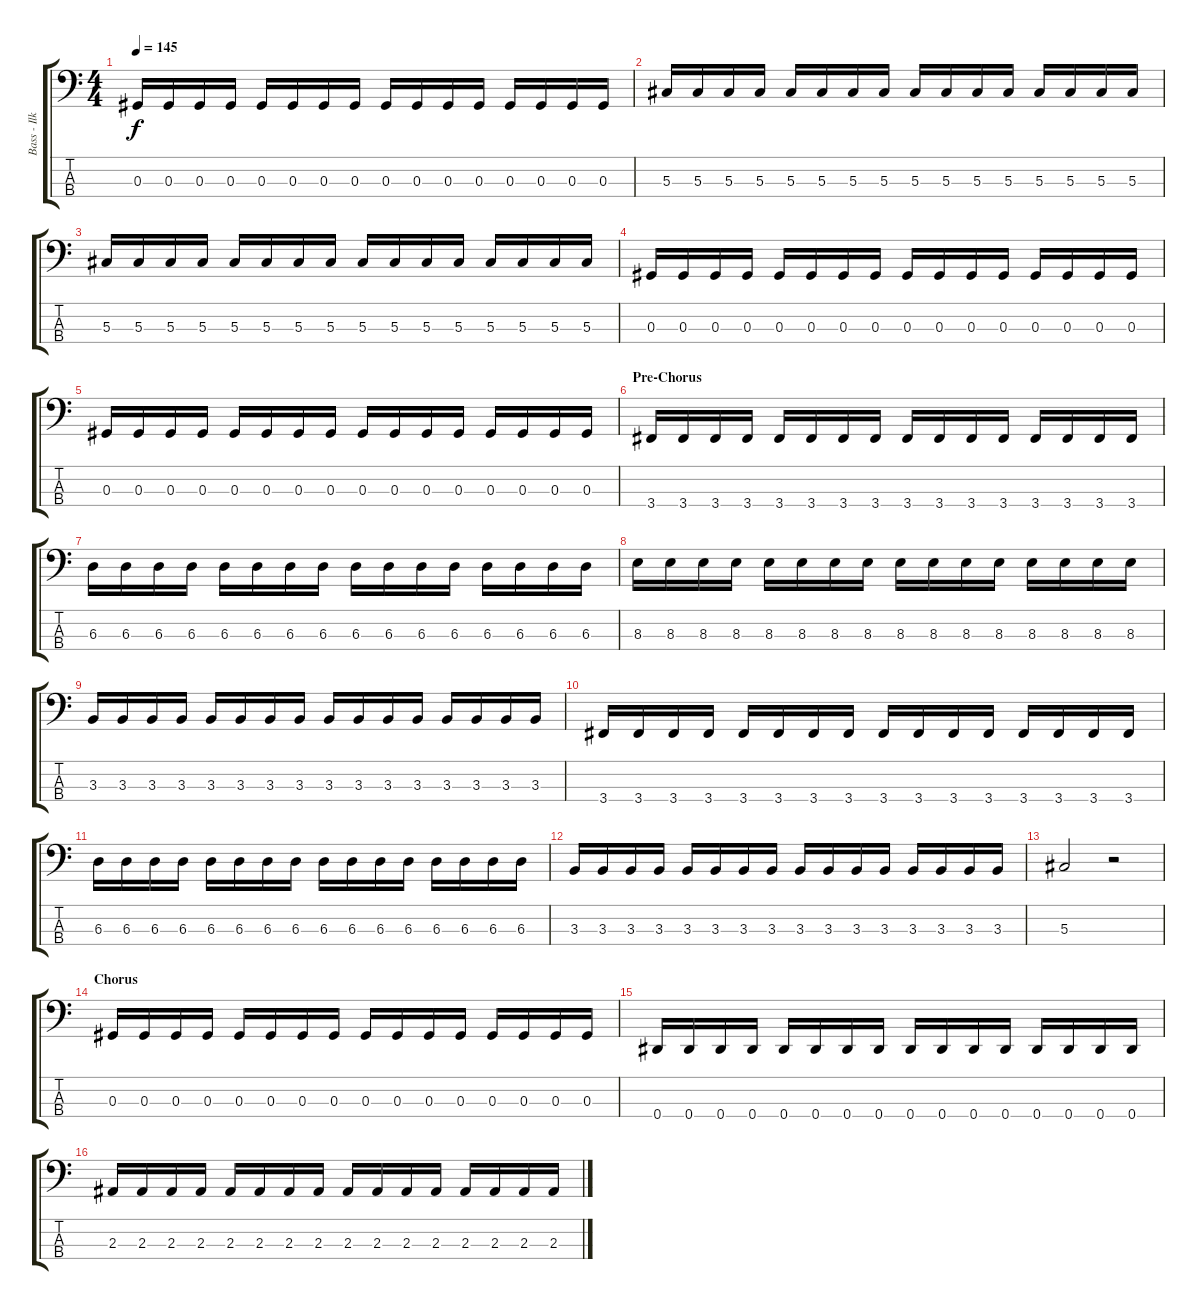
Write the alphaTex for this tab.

\track ("Bass - Ilker Erstin" "Bass - Ilk") {instrument electricbassfinger}
\staff {score tabs}
\tuning (Gb2 Db2 Ab1 Eb1) {hide}
\ts (4 4)
\tempo 145
\clef f4
\ks c
0.3.16{dy f} 0.3.16 0.3.16 0.3.16 0.3.16 0.3.16 0.3.16 0.3.16 0.3.16 0.3.16 0.3.16 0.3.16 0.3.16 0.3.16 0.3.16 0.3.16 |
5.3.16 5.3.16 5.3.16 5.3.16 5.3.16 5.3.16 5.3.16 5.3.16 5.3.16 5.3.16 5.3.16 5.3.16 5.3.16 5.3.16 5.3.16 5.3.16 |
5.3.16 5.3.16 5.3.16 5.3.16 5.3.16 5.3.16 5.3.16 5.3.16 5.3.16 5.3.16 5.3.16 5.3.16 5.3.16 5.3.16 5.3.16 5.3.16 |
0.3.16 0.3.16 0.3.16 0.3.16 0.3.16 0.3.16 0.3.16 0.3.16 0.3.16 0.3.16 0.3.16 0.3.16 0.3.16 0.3.16 0.3.16 0.3.16 |
0.3.16 0.3.16 0.3.16 0.3.16 0.3.16 0.3.16 0.3.16 0.3.16 0.3.16 0.3.16 0.3.16 0.3.16 0.3.16 0.3.16 0.3.16 0.3.16 |
\section ("" "Pre-Chorus")
3.4.16 3.4.16 3.4.16 3.4.16 3.4.16 3.4.16 3.4.16 3.4.16 3.4.16 3.4.16 3.4.16 3.4.16 3.4.16 3.4.16 3.4.16 3.4.16 |
6.3.16 6.3.16 6.3.16 6.3.16 6.3.16 6.3.16 6.3.16 6.3.16 6.3.16 6.3.16 6.3.16 6.3.16 6.3.16 6.3.16 6.3.16 6.3.16 |
8.3.16 8.3.16 8.3.16 8.3.16 8.3.16 8.3.16 8.3.16 8.3.16 8.3.16 8.3.16 8.3.16 8.3.16 8.3.16 8.3.16 8.3.16 8.3.16 |
3.3.16 3.3.16 3.3.16 3.3.16 3.3.16 3.3.16 3.3.16 3.3.16 3.3.16 3.3.16 3.3.16 3.3.16 3.3.16 3.3.16 3.3.16 3.3.16 |
3.4.16 3.4.16 3.4.16 3.4.16 3.4.16 3.4.16 3.4.16 3.4.16 3.4.16 3.4.16 3.4.16 3.4.16 3.4.16 3.4.16 3.4.16 3.4.16 |
6.3.16 6.3.16 6.3.16 6.3.16 6.3.16 6.3.16 6.3.16 6.3.16 6.3.16 6.3.16 6.3.16 6.3.16 6.3.16 6.3.16 6.3.16 6.3.16 |
3.3.16 3.3.16 3.3.16 3.3.16 3.3.16 3.3.16 3.3.16 3.3.16 3.3.16 3.3.16 3.3.16 3.3.16 3.3.16 3.3.16 3.3.16 3.3.16 |
5.3.2 r.2 |
\section ("" "Chorus")
0.3.16 0.3.16 0.3.16 0.3.16 0.3.16 0.3.16 0.3.16 0.3.16 0.3.16 0.3.16 0.3.16 0.3.16 0.3.16 0.3.16 0.3.16 0.3.16 |
0.4.16 0.4.16 0.4.16 0.4.16 0.4.16 0.4.16 0.4.16 0.4.16 0.4.16 0.4.16 0.4.16 0.4.16 0.4.16 0.4.16 0.4.16 0.4.16 |
2.3.16 2.3.16 2.3.16 2.3.16 2.3.16 2.3.16 2.3.16 2.3.16 2.3.16 2.3.16 2.3.16 2.3.16 2.3.16 2.3.16 2.3.16 2.3.16
